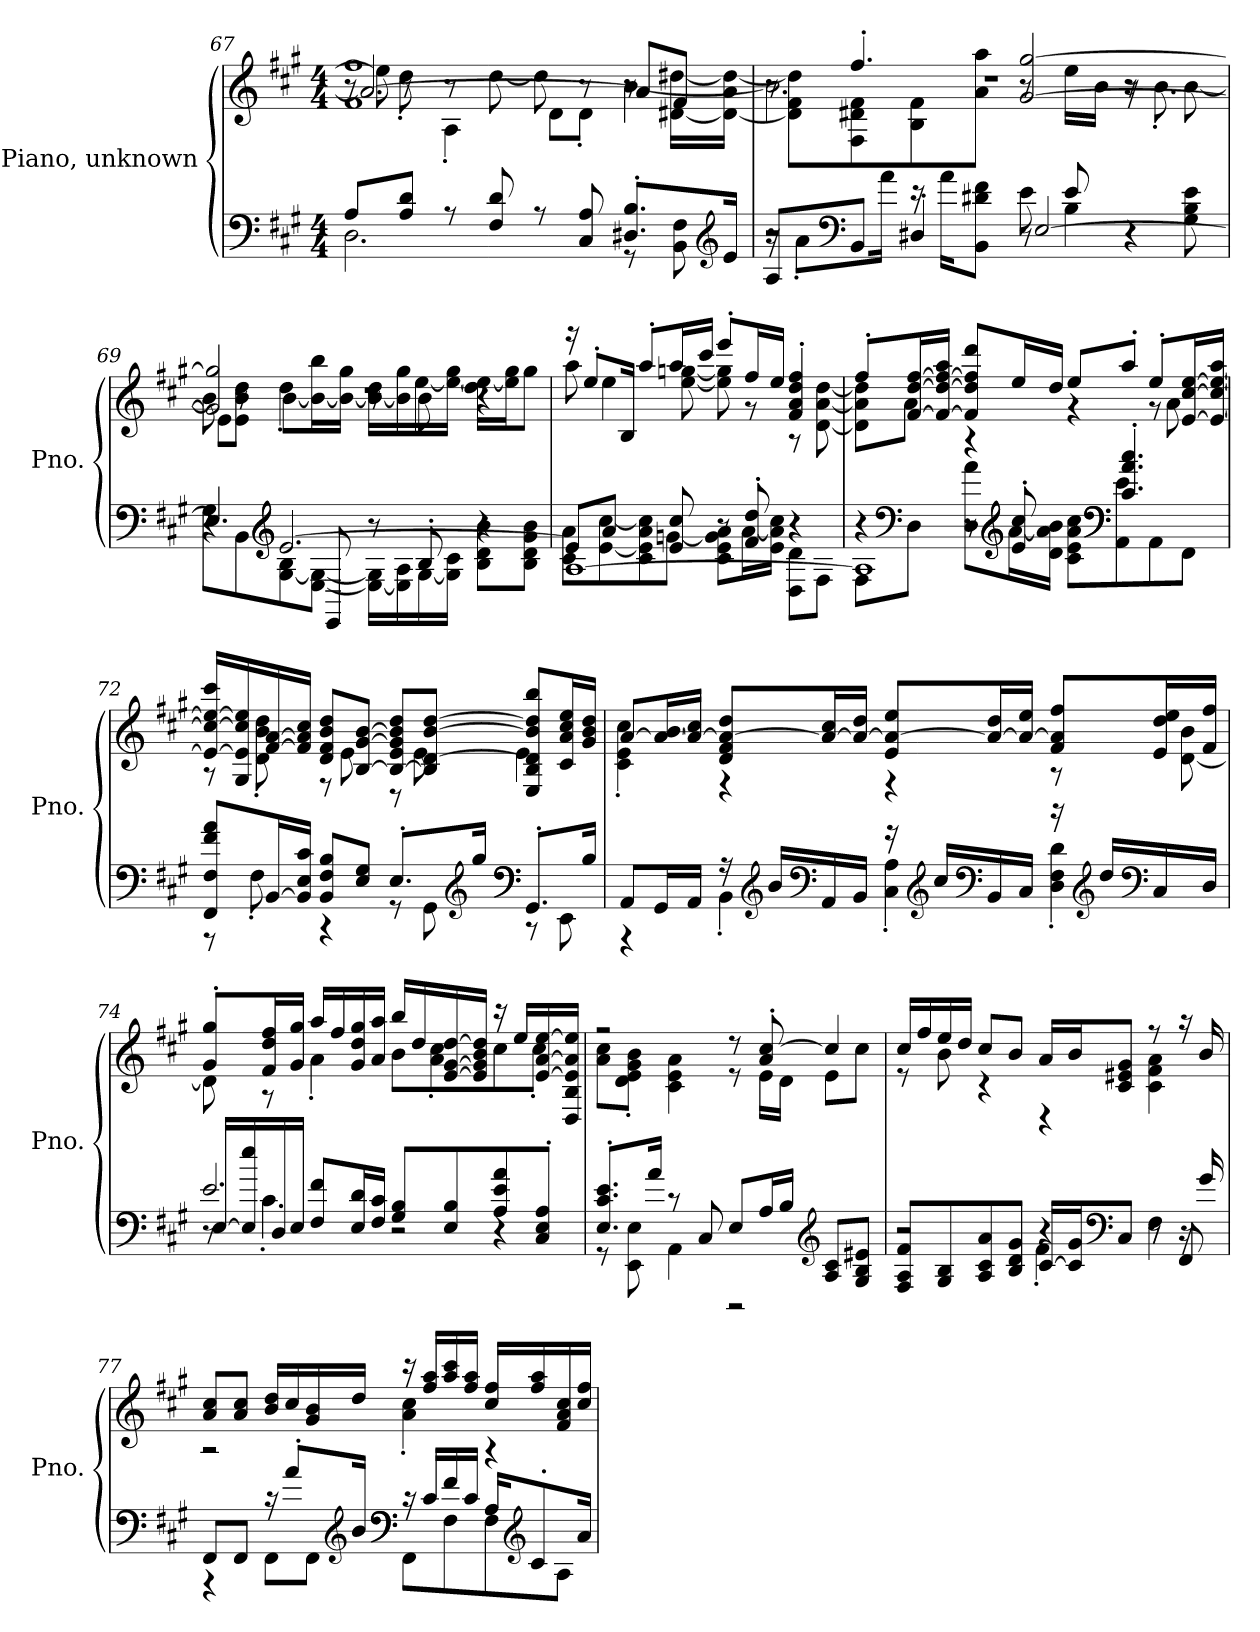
**kern	**kern
*part1	*part1
*staff2	*staff1
*I"Piano, unknown	*
*I'Pno.	*
*clefF4	*clefG2
*k[f#c#g#]	*k[f#c#g#]
*M4/4	*M4/4
=67	=67
*^	*^
*	*	*	*^
*	*	*	*	*^
8A/L	2.D\	1f# 1ff#	8ee\]	2.a/_	8r
8A/ 8d/J	.	.	8r	.	8dd'\
8r	.	.	8r	.	4A'\
8F#/ 8d/	.	.	[8dd\	.	.
8r	.	.	8dd\]	.	8d\L
8C#/ 8A/	.	.	8r	.	8d'\J
8.D#X/' 8.B/'L	8r	.	[4b\	8a/L]	8r
.	8BB\ 8F#\	.	.	8f#/J	[16d#X\ [16dd#X\LL
*clefG2	*	*	*	*	*
16e/Jk	.	.	.	.	16d#\_ 16a\ 16dd#\_JJ
!!LO:LB:g=z	!!	!!	!!
=68	=68	=68	=68	=68	=68
*	*^	*	*	*	*
2r	16r	8A/L	1r	2.b\]	8r	8d#\] 8f#\ 8dd#\]L
.	8a'\L	.	.	.	.	.
*clefF4	*	*	*	*	*	*
.	.	8BB/J	.	.	4.ff#'/	8F#\ 8d#X\ 8f#\
.	16a\Jk	.	.	.	.	.
.	16r	4D#X'/	.	.	.	8B\ 8f#\
.	16a\KL	.	.	.	.	.
.	8BB\ 8d#X\ 8f#\J	.	.	.	.	8a\ 8aa\J
8r	8e\	[2E/	.	.	[2g#/ [2gg#/	8r
8e/	4B\	.	.	.	.	16ee\LL
.	.	.	.	.	.	16b\JJ
4r	.	.	.	8r	.	16r
.	.	.	.	.	.	8.b'\
.	8G#\ 8B\ 8e\	.	.	[8b\	.	.
=69	=69	=69	=69	=69	=69	=69
4r	8G#\L	4.E/]	1r	8b\]	2g#/] 2gg#/]	8e\L
.	8BB\	.	.	8r	.	8e\ 8b\ 8dd\J
*clefG2	*	*	*	*	*	*
[2.e/	[8G#\ 8B\	.	.	4dd'\	.	[8b\L
.	[8E\ 8G#\_J	8EE/	.	.	.	16b\_ 16bb\L
.	.	.	.	.	.	16b\_ 16gg#\JJ
.	16E\_ 16G#\]LL	8r	.	8r	2r	16b\_ 16dd\LL
.	16E\] 16A\	.	.	.	.	16b\] 16gg#\
.	[16G#\	8B'/	.	8b\	.	[16ee\
.	16G#\] 16c#\JJ	.	.	.	.	16ee\_ 16gg#\JJ
.	8B\ 8d\ 8b\L	4r	.	4r	.	16dd\ 16ee\_LL
.	.	.	.	.	.	16ee\] 16gg#\J
.	8B\ 8d\ 8g#\ 8b\J	.	.	.	.	8gg#\J
*	*	*	*	*v	*v	*v
!!LO:PB:g=z
=70	=70	=70	=70	=70
8e/L]	8c#\ 8a\L	[1A	16r	8aa\
.	.	.	8ee'/L	.
8a/J	[8e\ [8cc#\	.	.	4ee\
.	.	.	16B/Jk	.
8r	8c#\ 8e\] 8a\ 8cc#\]	.	8aa'/L	.
8e/ 8cc#/	[8gn\J	.	16aa/L	[8ee\ [8ggn\
.	.	.	16ccc#/JJ	.
8r	8c#\ 8e\ 8g\] 8a\L	.	8eee'/L	8ee\] 8gg\]
8f#/' 8dd/'	[16a\L	.	16ff#/L	8r
.	16e\ 16a\] 16cc#\JJ	.	16ee/JJ	.
4r	8D\ 8d\L	.	4f#/' 4a/' 4dd/' 4ff#/'	8r
.	8F#\J	.	.	[8d\ [8a\ [8dd\
=71	=71	=71	=71	=71
4r	8F#\L	1A]	8ff#'/L	8d\] 8a\] 8dd\]L
*clefF4	*	*	*	*
.	8D\J	.	[16f#/ [16dd/ [16ff#/L	8a\J
.	.	.	16f#/_ 16dd/_ 16ff#/_ 16aa/JJ	.
8r	8D\ 8a\L	.	8f#/] 8dd/] 8ff#/] 8ddd/L	4r
*clefG2	*	*	*	*
8e/' 8cc#/'	[16a\L	.	16ee/L	.
.	16d\ 16a\] 16b\JJ	.	16dd/JJ	.
8r	8c#\ 8e\ 8a\ 8cc#\L	.	8ee/L	4r
*clefF4	*	*	*	*
4.c#/' 4.a/' 4.cc#/'	8AA\ 8e\	.	8aa'/J	.
.	8AA\	.	8ee'/L	8r
.	8FF#\J	.	[16e/ [16cc#/ [16ee/L	8a\
.	.	.	16e/_ 16cc#/_ 16ee/_ 16aa/JJ	.
*	*v	*v	*	*
!!LO:LB:g=z	!!
=72	=72	=72	=72
8FF#/ 8F#/ 8f#/ 8a/L	8r	16e/_ 16cc#/_ 16ee/_ 16ccc#/LL	8r
.	.	16G#/ 16e/] 16cc#/] 16ee/]	.
[16BB/L	8F#'\	[16f#/ [16a/	8d\' 8b\' 8dd\'
16BB/] 16E/ 16c#/JJ	.	16f#/] 16a/] 16cc#/JJ	.
8BB/ 8F#/ 8B/L	4r	8d/ 8f#/ 8b/ 8dd/L	8r
8E/ 8G#/J	.	[8B/ [8g#/ [8b/J	8e\
8.E'/L	8r	8B/_ 8e/ 8g#/] 8b/] 8dd/L	8r
.	8GG#\	8B/] [8d/ [8b/ [8dd/J	8e\
*clefG2	*	*	*
16gg#/Jk	.	.	.
*clefF4	*	*	*
8.GG#'/L	8r	8E/ 8B/ 8d/] 8b/] 8dd/] 8bb/L	4e\
.	8EE\	16c#/ 16a/ 16cc#/ 16ee/L	.
16B/Jk	.	16g#/ 16b/ 16dd/JJ	.
!!LO:LB:g=z	!!
=73	=73	=73	=73
8AA/L	4r	[8a/L	4c#\' 4e\' 4cc#\'
16GG#/L	.	16a/_ 16b/L	.
16AA/JJ	.	16a/_ 16cc#/JJ	.
16r	4BB'\	8d/ 8f#/ 8a/_ 8dd/L	4r
*clefG2	*	*	*
16b/LL	.	.	.
*clefF4	*	*	*
16AA/	.	16a/_ 16cc#/L	.
16BB/JJ	.	16a/_ 16dd/JJ	.
16r	4C#\' 4A\'	8e/ 8a/_ 8ee/L	4r
*clefG2	*	*	*
16cc#/LL	.	.	.
*clefF4	*	*	*
16BB/	.	16a/_ 16dd/L	.
16C#/JJ	.	16a/_ 16ee/JJ	.
16r	4D\' 4F#\' 4d\'	8f#/ 8a/] 8ff#/L	8r
*clefG2	*	*	*
16dd/LL	.	.	.
*clefF4	*	*	*
16C#/	.	16e/ 16dd/ 16ee/L	[8d\ 8b\
16D/JJ	.	16f#/ 16ff#/JJ	.
!!LO:LB:g=z	!!
=74	=74	=74	=74
*	*^	*	*
2.e/	8r	[16E/LL	8g#/' 8gg#/'L	8d\]
.	.	16E/] 16ee/	.	.
.	4.c#'\	16D/	16f#/ 16dd/ 16ff#/L	8r
.	.	16E/JJ	16g#/ 16gg#/JJ	.
.	.	8F#/ 8f#/L	16aa/LL	4a'\
.	.	.	16ff#/	.
.	.	16E/ 16d/L	16g#/ 16dd/ 16gg#/	.
.	.	16F#/ 16c#/JJ	16a/ 16aa/JJ	.
.	2r	8G#/ 8B/L	16bb/LL	8b\L
.	.	.	16dd/	.
.	.	8E/ 8B/	[16e/ [16g#/ [16dd/	8a\' 8cc#\'
.	.	.	16e/] 16g#/] 16b/ 16dd/]JJ	.
4r	.	8A/ 8e/ 8a/	16r	8cc#\
.	.	.	16ee/LL	.
.	.	8C#/' 8E/' 8A/'J	[16e/ [16a/ [16ee/	8cc#'\J
.	.	.	16D/ 16B/ 16e/] 16a/] 16ee/]JJ	.
*	*v	*v	*	*
=75	=75	=75	=75
8.E/' 8.c#/' 8.e/'L	8r	2r	8a\ 8cc#\L
.	8EE\ 8E\	.	8d\' 8e\' 8g#\' 8b\'J
16a/Jk	.	.	.
8r	4AA\	.	4c#\ 4e\ 4a\
8C#/	.	.	.
8E/L	2r	8r	8r
16A/L	.	8a/' [8cc#/'	16e\LL
16B/JJ	.	.	16d\JJ
*clefG2	*	*	*
8A/ 8c#/L	.	4cc#/]	8e\L
8G#/ 8B/ 8e#X/J	.	.	8cc#\J
!!LO:LB:g=z	!!
=76	=76	=76	=76
*	*^	*	*
8F#/ 8A/ 8f#/L	2r	2r	16cc#/LL	8r
.	.	.	16ff#/	.
8G#/ 8B/	.	.	16ee/	8b\
.	.	.	16dd/JJ	.
8A/ 8c#/ 8a/	.	.	8cc#/L	4r
8B/ 8d/ 8g#/J	.	.	8b/J	.
[16c#/LL	4f#'\	4r	16a/LL	4r
16c#/] 16g#/J	.	.	16b/J	.
*clefF4	*	*	*	*
8C#/J	.	.	8c#/ 8e#X/ 8g#/J	.
8r	4F#\	8r	8r	4c#\ 4f#\ 4a\
16r	.	8FF#/	16r	.
16g#/	.	.	16b/	.
*	*v	*v	*	*
=77	=77	=77	=77
8FF#/L	4r	8a/ 8cc#/L	2r
8FF#/J	.	8a/ 8cc#/J	.
16r	8FF#\L	16b/ 16dd/LL	.
8a'/L	.	16cc#/	.
.	8FF#\J	16g#/ 16b/	.
*clefG2	*	*	*
16b/Jk	.	16dd/JJ	.
*clefF4	*	*	*
16r	8FF#\L	16r	4a\' 4cc#\'
16c#/LL	.	16ff#/ 16aa/LL	.
16f#/	8F#\	16aa/ 16ccc#/	.
16c#/JJ	.	16ff#/ 16aa/JJ	.
16A/KL	8F#\	16cc#/ 16ff#/LL	4r
*clefG2	*	*	*
8c#'/	.	16ff#/ 16aa/	.
.	8A\J	16f#/ 16a/ 16cc#/	.
16a/Jk	.	16cc#/ 16ff#/JJ	.
*v	*v	*	*
*	*v	*v
=	=
*-	*-
